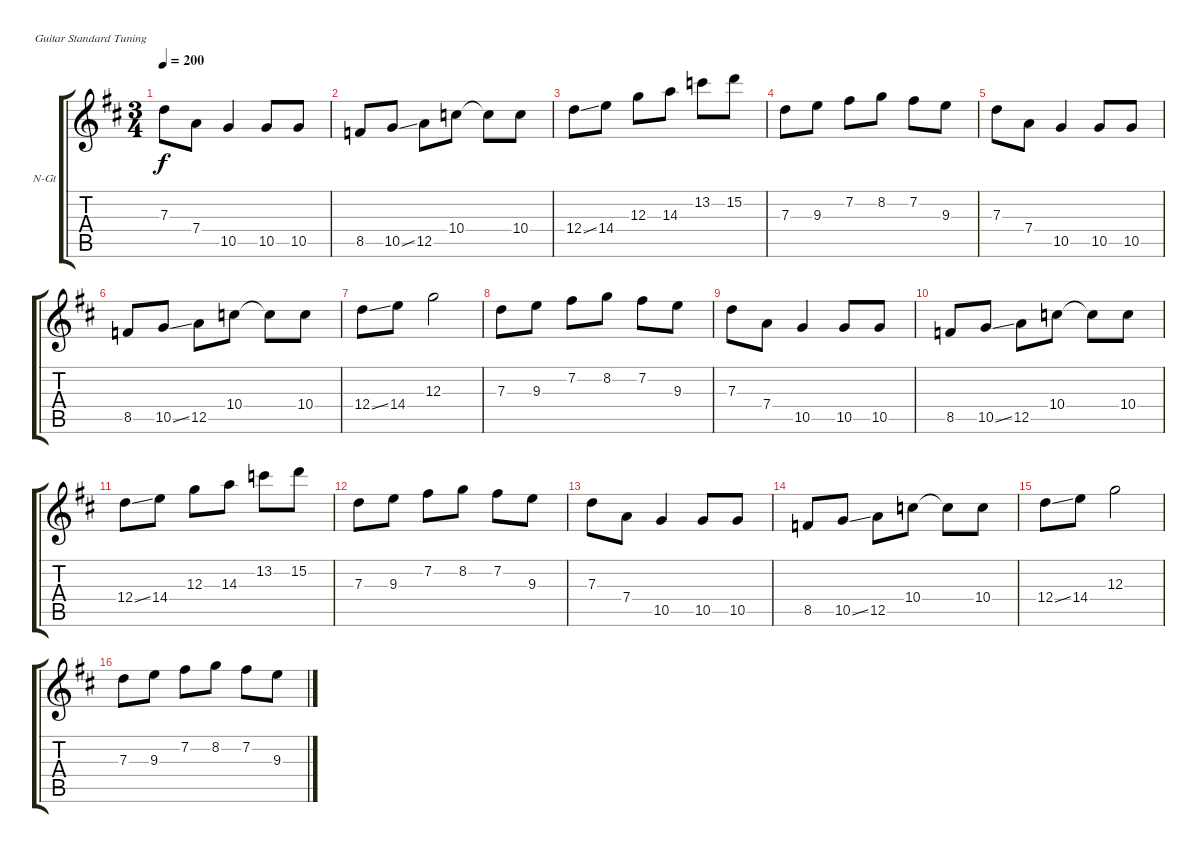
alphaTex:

\defaultSystemsLayout 4
\bracketExtendMode groupsimilarinstruments
\firstSystemTrackNameOrientation horizontal
\otherSystemsTrackNameOrientation horizontal
\track ("Nylon Guitar" "N-Gt") {instrument acousticguitarnylon}
\staff {score tabs}
\tuning (E4 B3 G3 D3 A2 E2)
\ts (3 4)
\tempo 200
\clef g2
\ks d
7.3.8{dy f} 7.4.8 10.5.4 10.5.8 10.5.8 |
8.5.8 10.5{ss}.8 12.5.8 10.4.8 10.4{t}.8 10.4.8 |
12.4{ss}.8 14.4.8 12.3.8 14.3.8 13.2.8 15.2.8 |
7.3.8 9.3.8 7.2.8 8.2.8 7.2.8 9.3.8 |
7.3.8 7.4.8 10.5.4 10.5.8 10.5.8 |
8.5.8 10.5{ss}.8 12.5.8 10.4.8 10.4{t}.8 10.4.8 |
12.4{ss}.8 14.4.8 12.3.2 |
7.3.8 9.3.8 7.2.8 8.2.8 7.2.8 9.3.8 |
7.3.8 7.4.8 10.5.4 10.5.8 10.5.8 |
8.5.8 10.5{ss}.8 12.5.8 10.4.8 10.4{t}.8 10.4.8 |
12.4{ss}.8 14.4.8 12.3.8 14.3.8 13.2.8 15.2.8 |
7.3.8 9.3.8 7.2.8 8.2.8 7.2.8 9.3.8 |
7.3.8 7.4.8 10.5.4 10.5.8 10.5.8 |
8.5.8 10.5{ss}.8 12.5.8 10.4.8 10.4{t}.8 10.4.8 |
12.4{ss}.8 14.4.8 12.3.2 |
7.3.8 9.3.8 7.2.8 8.2.8 7.2.8 9.3.8
